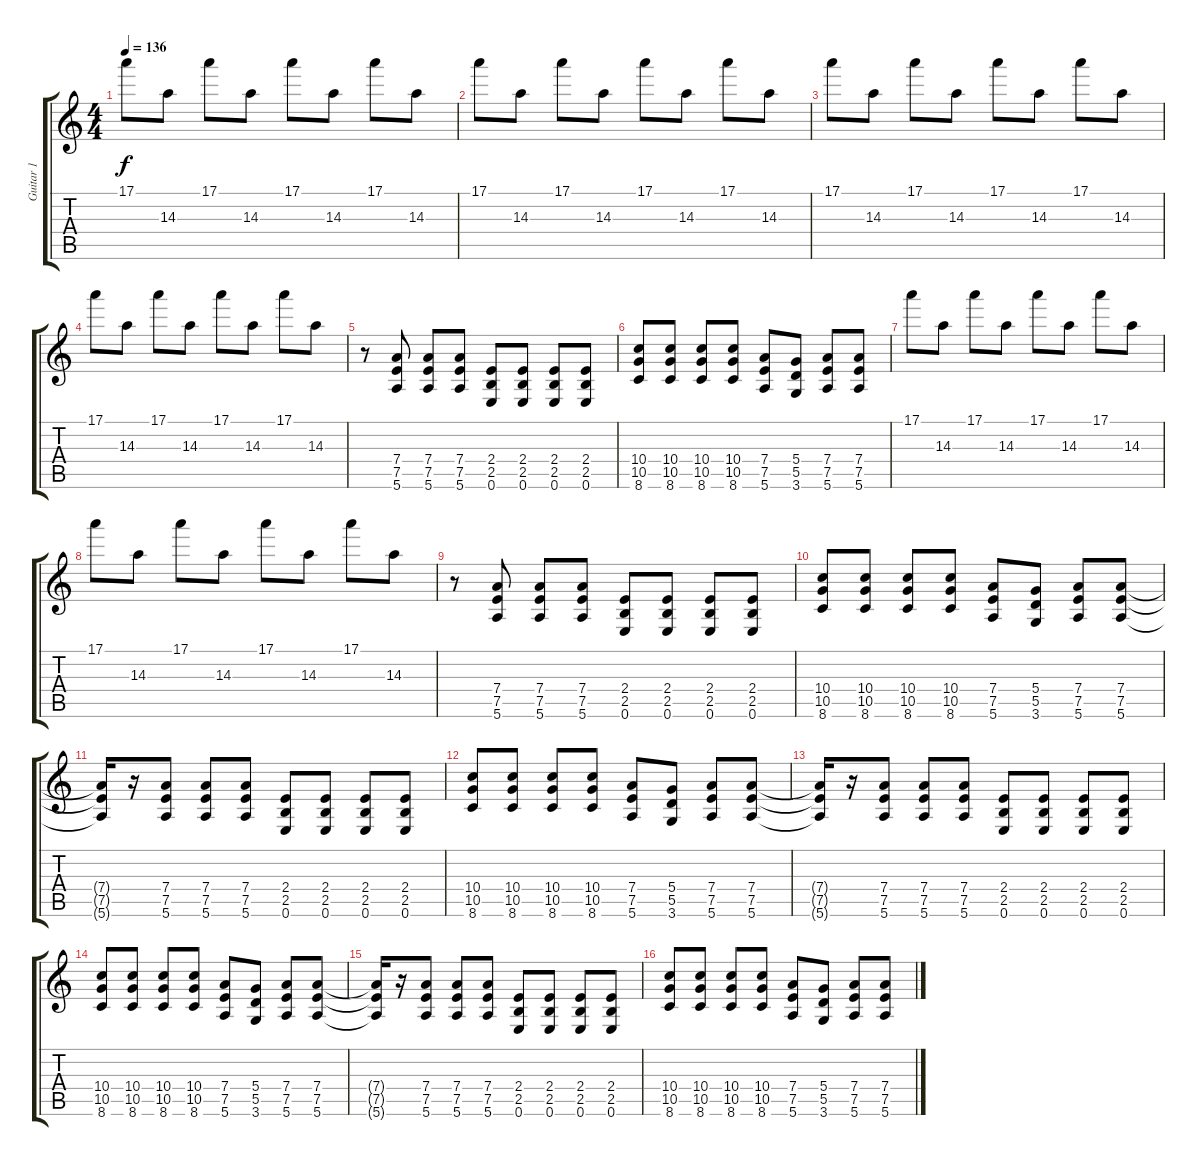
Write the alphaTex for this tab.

\track ("Guitar 1" "Guitar 1") {instrument distortionguitar}
\staff {score tabs}
\tuning (E4 B3 G3 D3 A2 E2) {hide}
\ts (4 4)
\tempo 136
\clef g2
\ks c
17.1.8{dy f balance 16 instrument distortionguitar} 14.3.8 17.1.8 14.3.8 17.1.8 14.3.8 17.1.8 14.3.8 |
17.1.8 14.3.8 17.1.8 14.3.8 17.1.8 14.3.8 17.1.8 14.3.8 |
17.1.8 14.3.8 17.1.8 14.3.8 17.1.8 14.3.8 17.1.8 14.3.8 |
17.1.8 14.3.8 17.1.8 14.3.8 17.1.8 14.3.8 17.1.8 14.3.8 |
r.8 (7.4 7.5 5.6).8 (7.4 7.5 5.6).8 (7.4 7.5 5.6).8 (2.4 2.5 0.6).8 (2.4 2.5 0.6).8 (2.4 2.5 0.6).8 (2.4 2.5 0.6).8 |
(10.4 10.5 8.6).8 (10.4 10.5 8.6).8 (10.4 10.5 8.6).8 (10.4 10.5 8.6).8 (7.4 7.5 5.6).8 (5.4 5.5 3.6).8 (7.4 7.5 5.6).8 (7.4 7.5 5.6).8 |
17.1.8 14.3.8 17.1.8 14.3.8 17.1.8 14.3.8 17.1.8 14.3.8 |
17.1.8 14.3.8 17.1.8 14.3.8 17.1.8 14.3.8 17.1.8 14.3.8 |
r.8{balance 8} (7.4 7.5 5.6).8 (7.4 7.5 5.6).8 (7.4 7.5 5.6).8 (2.4 2.5 0.6).8 (2.4 2.5 0.6).8 (2.4 2.5 0.6).8 (2.4 2.5 0.6).8 |
(10.4 10.5 8.6).8 (10.4 10.5 8.6).8 (10.4 10.5 8.6).8 (10.4 10.5 8.6).8 (7.4 7.5 5.6).8 (5.4 5.5 3.6).8 (7.4 7.5 5.6).8 (7.4 7.5 5.6).8 |
(7.4{t} 7.5{t} 5.6{t}).16 r.16 (7.4 7.5 5.6).8 (7.4 7.5 5.6).8 (7.4 7.5 5.6).8 (2.4 2.5 0.6).8 (2.4 2.5 0.6).8 (2.4 2.5 0.6).8 (2.4 2.5 0.6).8 |
(10.4 10.5 8.6).8 (10.4 10.5 8.6).8 (10.4 10.5 8.6).8 (10.4 10.5 8.6).8 (7.4 7.5 5.6).8 (5.4 5.5 3.6).8 (7.4 7.5 5.6).8 (7.4 7.5 5.6).8 |
(7.4{t} 7.5{t} 5.6{t}).16 r.16 (7.4 7.5 5.6).8 (7.4 7.5 5.6).8 (7.4 7.5 5.6).8 (2.4 2.5 0.6).8 (2.4 2.5 0.6).8 (2.4 2.5 0.6).8 (2.4 2.5 0.6).8 |
(10.4 10.5 8.6).8 (10.4 10.5 8.6).8 (10.4 10.5 8.6).8 (10.4 10.5 8.6).8 (7.4 7.5 5.6).8 (5.4 5.5 3.6).8 (7.4 7.5 5.6).8 (7.4 7.5 5.6).8 |
(7.4{t} 7.5{t} 5.6{t}).16 r.16 (7.4 7.5 5.6).8 (7.4 7.5 5.6).8 (7.4 7.5 5.6).8 (2.4 2.5 0.6).8 (2.4 2.5 0.6).8 (2.4 2.5 0.6).8 (2.4 2.5 0.6).8 |
(10.4 10.5 8.6).8 (10.4 10.5 8.6).8 (10.4 10.5 8.6).8 (10.4 10.5 8.6).8 (7.4 7.5 5.6).8 (5.4 5.5 3.6).8 (7.4 7.5 5.6).8 (7.4 7.5 5.6).8
